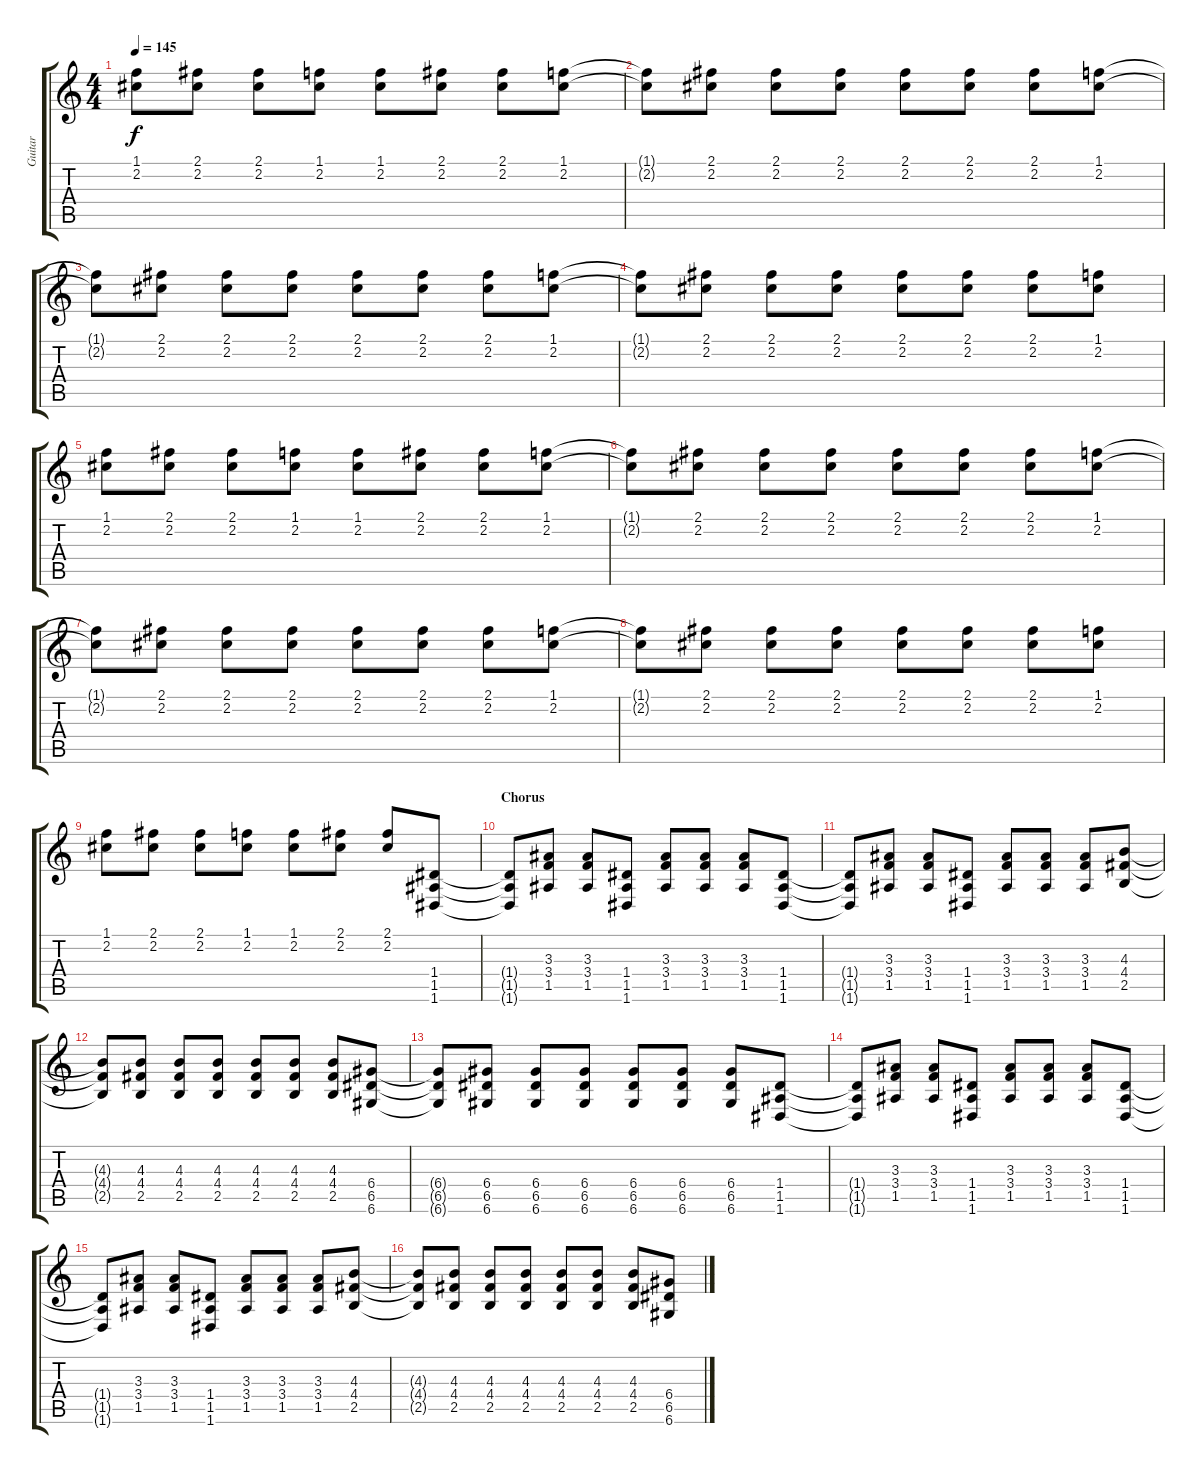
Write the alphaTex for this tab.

\track ("Guitar" "Guitar") {instrument distortionguitar}
\staff {score tabs}
\tuning (E4 B3 G3 D3 A2 D2) {hide}
\ts (4 4)
\tempo 145
\clef g2
\ks c
(1.1 2.2).8{dy f} (2.1 2.2).8 (2.1 2.2).8 (1.1 2.2).8 (1.1 2.2).8 (2.1 2.2).8 (2.1 2.2).8 (1.1 2.2).8 |
(1.1{t} 2.2{t}).8 (2.1 2.2).8 (2.1 2.2).8 (2.1 2.2).8 (2.1 2.2).8 (2.1 2.2).8 (2.1 2.2).8 (1.1 2.2).8 |
(1.1{t} 2.2{t}).8 (2.1 2.2).8 (2.1 2.2).8 (2.1 2.2).8 (2.1 2.2).8 (2.1 2.2).8 (2.1 2.2).8 (1.1 2.2).8 |
(1.1{t} 2.2{t}).8 (2.1 2.2).8 (2.1 2.2).8 (2.1 2.2).8 (2.1 2.2).8 (2.1 2.2).8 (2.1 2.2).8 (1.1 2.2).8 |
(1.1 2.2).8 (2.1 2.2).8 (2.1 2.2).8 (1.1 2.2).8 (1.1 2.2).8 (2.1 2.2).8 (2.1 2.2).8 (1.1 2.2).8 |
(1.1{t} 2.2{t}).8 (2.1 2.2).8 (2.1 2.2).8 (2.1 2.2).8 (2.1 2.2).8 (2.1 2.2).8 (2.1 2.2).8 (1.1 2.2).8 |
(1.1{t} 2.2{t}).8 (2.1 2.2).8 (2.1 2.2).8 (2.1 2.2).8 (2.1 2.2).8 (2.1 2.2).8 (2.1 2.2).8 (1.1 2.2).8 |
(1.1{t} 2.2{t}).8 (2.1 2.2).8 (2.1 2.2).8 (2.1 2.2).8 (2.1 2.2).8 (2.1 2.2).8 (2.1 2.2).8 (1.1 2.2).8 |
(1.1 2.2).8 (2.1 2.2).8 (2.1 2.2).8 (1.1 2.2).8 (1.1 2.2).8 (2.1 2.2).8 (2.1 2.2).8 (1.4 1.5 1.6).8{instrument overdrivenguitar} |
\section ("" "Chorus")
(1.4{t} 1.5{t} 1.6{t}).8 (3.3 3.4 1.5).8 (3.3 3.4 1.5).8 (1.4 1.5 1.6).8 (3.3 3.4 1.5).8 (3.3 3.4 1.5).8 (3.3 3.4 1.5).8 (1.4 1.5 1.6).8 |
(1.4{t} 1.5{t} 1.6{t}).8 (3.3 3.4 1.5).8 (3.3 3.4 1.5).8 (1.4 1.5 1.6).8 (3.3 3.4 1.5).8 (3.3 3.4 1.5).8 (3.3 3.4 1.5).8 (4.3 4.4 2.5).8 |
(4.3{t} 4.4{t} 2.5{t}).8 (4.3 4.4 2.5).8 (4.3 4.4 2.5).8 (4.3 4.4 2.5).8 (4.3 4.4 2.5).8 (4.3 4.4 2.5).8 (4.3 4.4 2.5).8 (6.4 6.5 6.6).8 |
(6.4{t} 6.5{t} 6.6{t}).8 (6.4 6.5 6.6).8 (6.4 6.5 6.6).8 (6.4 6.5 6.6).8 (6.4 6.5 6.6).8 (6.4 6.5 6.6).8 (6.4 6.5 6.6).8 (1.4 1.5 1.6).8 |
(1.4{t} 1.5{t} 1.6{t}).8 (3.3 3.4 1.5).8 (3.3 3.4 1.5).8 (1.4 1.5 1.6).8 (3.3 3.4 1.5).8 (3.3 3.4 1.5).8 (3.3 3.4 1.5).8 (1.4 1.5 1.6).8 |
(1.4{t} 1.5{t} 1.6{t}).8 (3.3 3.4 1.5).8 (3.3 3.4 1.5).8 (1.4 1.5 1.6).8 (3.3 3.4 1.5).8 (3.3 3.4 1.5).8 (3.3 3.4 1.5).8 (4.3 4.4 2.5).8 |
(4.3{t} 4.4{t} 2.5{t}).8 (4.3 4.4 2.5).8 (4.3 4.4 2.5).8 (4.3 4.4 2.5).8 (4.3 4.4 2.5).8 (4.3 4.4 2.5).8 (4.3 4.4 2.5).8 (6.4 6.5 6.6).8
